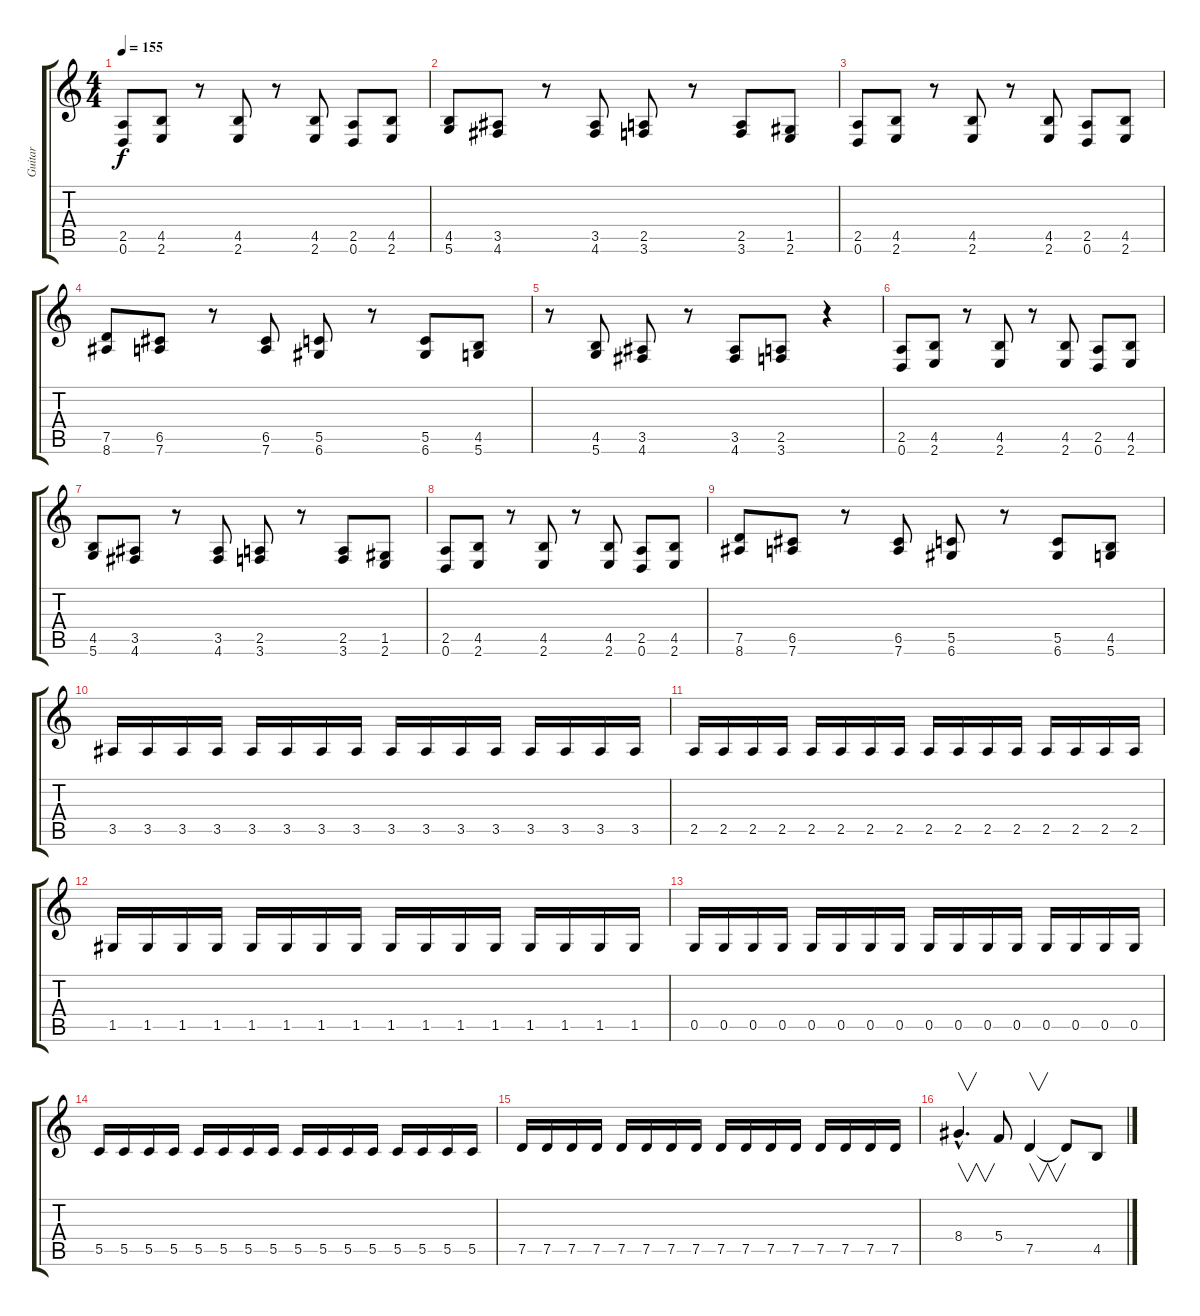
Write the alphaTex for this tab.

\track ("Guitar" "Guitar") {instrument overdrivenguitar}
\staff {score tabs}
\tuning (D4 A3 F3 C3 G2 D2) {hide}
\ts (4 4)
\tempo 155
\clef g2
\ks c
(2.5 0.6).8{dy f} (4.5 2.6).8 r.8 (4.5 2.6).8 r.8 (4.5 2.6).8 (2.5 0.6).8 (4.5 2.6).8 |
(4.5 5.6).8 (3.5 4.6).8 r.8 (3.5 4.6).8 (2.5 3.6).8 r.8 (2.5 3.6).8 (1.5 2.6).8 |
(2.5 0.6).8 (4.5 2.6).8 r.8 (4.5 2.6).8 r.8 (4.5 2.6).8 (2.5 0.6).8 (4.5 2.6).8 |
(7.5 8.6).8 (6.5 7.6).8 r.8 (6.5 7.6).8 (5.5 6.6).8 r.8 (5.5 6.6).8 (4.5 5.6).8 |
r.8 (4.5 5.6).8 (3.5 4.6).8 r.8 (3.5 4.6).8 (2.5 3.6).8 r.4 |
(2.5 0.6).8 (4.5 2.6).8 r.8 (4.5 2.6).8 r.8 (4.5 2.6).8 (2.5 0.6).8 (4.5 2.6).8 |
(4.5 5.6).8 (3.5 4.6).8 r.8 (3.5 4.6).8 (2.5 3.6).8 r.8 (2.5 3.6).8 (1.5 2.6).8 |
(2.5 0.6).8 (4.5 2.6).8 r.8 (4.5 2.6).8 r.8 (4.5 2.6).8 (2.5 0.6).8 (4.5 2.6).8 |
(7.5 8.6).8 (6.5 7.6).8 r.8 (6.5 7.6).8 (5.5 6.6).8 r.8 (5.5 6.6).8 (4.5 5.6).8 |
3.5.16 3.5.16 3.5.16 3.5.16 3.5.16 3.5.16 3.5.16 3.5.16 3.5.16 3.5.16 3.5.16 3.5.16 3.5.16 3.5.16 3.5.16 3.5.16 |
2.5.16 2.5.16 2.5.16 2.5.16 2.5.16 2.5.16 2.5.16 2.5.16 2.5.16 2.5.16 2.5.16 2.5.16 2.5.16 2.5.16 2.5.16 2.5.16 |
1.5.16 1.5.16 1.5.16 1.5.16 1.5.16 1.5.16 1.5.16 1.5.16 1.5.16 1.5.16 1.5.16 1.5.16 1.5.16 1.5.16 1.5.16 1.5.16 |
0.5.16 0.5.16 0.5.16 0.5.16 0.5.16 0.5.16 0.5.16 0.5.16 0.5.16 0.5.16 0.5.16 0.5.16 0.5.16 0.5.16 0.5.16 0.5.16 |
5.5.16 5.5.16 5.5.16 5.5.16 5.5.16 5.5.16 5.5.16 5.5.16 5.5.16 5.5.16 5.5.16 5.5.16 5.5.16 5.5.16 5.5.16 5.5.16 |
7.5.16 7.5.16 7.5.16 7.5.16 7.5.16 7.5.16 7.5.16 7.5.16 7.5.16 7.5.16 7.5.16 7.5.16 7.5.16 7.5.16 7.5.16 7.5.16 |
8.4{hac}.4{v d} 5.4.8 7.5.4{v} 7.5{t}.8 4.5.8
